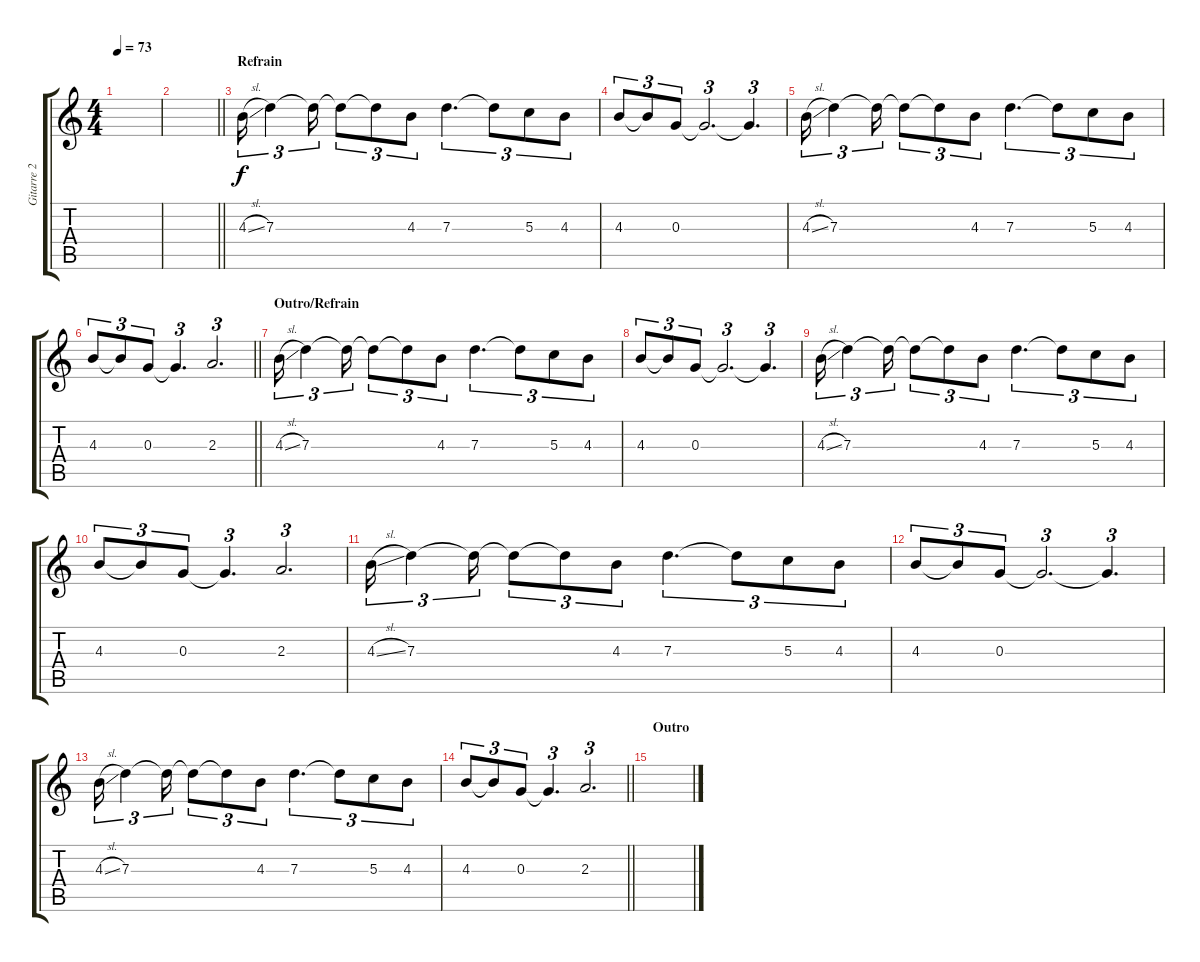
\track ("Gitarre 2" "Gitarre 2") {instrument electricguitarclean}
\staff {score tabs}
\tuning (E4 B3 G3 D3 A2 E2) {hide}
\ts (4 4)
\tempo 73
\clef g2
\ks c
|
\barLineRight lightlight
|
\section ("" "Refrain")
4.3{sl}.16{tu (3 2)} 7.3.4{tu (3 2)} 7.3{t}.16{tu (3 2)} 7.3{t}.8{tu (3 2)} 7.3{t}.8{tu (3 2)} 4.3.8{tu (3 2)} 7.3.4{d tu (3 2)} 7.3{t}.8{tu (3 2)} 5.3.8{tu (3 2)} 4.3.8{tu (3 2)} |
4.3.8{tu (3 2)} 4.3{t}.8{tu (3 2)} 0.3.8{tu (3 2)} 0.3{t}.2{d tu (3 2)} 0.3{t}.4{d tu (3 2)} |
4.3{sl}.16{tu (3 2)} 7.3.4{tu (3 2)} 7.3{t}.16{tu (3 2)} 7.3{t}.8{tu (3 2)} 7.3{t}.8{tu (3 2)} 4.3.8{tu (3 2)} 7.3.4{d tu (3 2)} 7.3{t}.8{tu (3 2)} 5.3.8{tu (3 2)} 4.3.8{tu (3 2)} |
\barLineRight lightlight
4.3.8{tu (3 2)} 4.3{t}.8{tu (3 2)} 0.3.8{tu (3 2)} 0.3{t}.4{d tu (3 2)} 2.3.2{d tu (3 2)} |
\section ("" "Outro/Refrain")
4.3{sl}.16{tu (3 2)} 7.3.4{tu (3 2)} 7.3{t}.16{tu (3 2)} 7.3{t}.8{tu (3 2)} 7.3{t}.8{tu (3 2)} 4.3.8{tu (3 2)} 7.3.4{d tu (3 2)} 7.3{t}.8{tu (3 2)} 5.3.8{tu (3 2)} 4.3.8{tu (3 2)} |
4.3.8{tu (3 2)} 4.3{t}.8{tu (3 2)} 0.3.8{tu (3 2)} 0.3{t}.2{d tu (3 2)} 0.3{t}.4{d tu (3 2)} |
4.3{sl}.16{tu (3 2)} 7.3.4{tu (3 2)} 7.3{t}.16{tu (3 2)} 7.3{t}.8{tu (3 2)} 7.3{t}.8{tu (3 2)} 4.3.8{tu (3 2)} 7.3.4{d tu (3 2)} 7.3{t}.8{tu (3 2)} 5.3.8{tu (3 2)} 4.3.8{tu (3 2)} |
4.3.8{tu (3 2)} 4.3{t}.8{tu (3 2)} 0.3.8{tu (3 2)} 0.3{t}.4{d tu (3 2)} 2.3.2{d tu (3 2)} |
4.3{sl}.16{tu (3 2)} 7.3.4{tu (3 2)} 7.3{t}.16{tu (3 2)} 7.3{t}.8{tu (3 2)} 7.3{t}.8{tu (3 2)} 4.3.8{tu (3 2)} 7.3.4{d tu (3 2)} 7.3{t}.8{tu (3 2)} 5.3.8{tu (3 2)} 4.3.8{tu (3 2)} |
4.3.8{tu (3 2)} 4.3{t}.8{tu (3 2)} 0.3.8{tu (3 2)} 0.3{t}.2{d tu (3 2)} 0.3{t}.4{d tu (3 2)} |
4.3{sl}.16{tu (3 2)} 7.3.4{tu (3 2)} 7.3{t}.16{tu (3 2)} 7.3{t}.8{tu (3 2)} 7.3{t}.8{tu (3 2)} 4.3.8{tu (3 2)} 7.3.4{d tu (3 2)} 7.3{t}.8{tu (3 2)} 5.3.8{tu (3 2)} 4.3.8{tu (3 2)} |
\barLineRight lightlight
4.3.8{tu (3 2)} 4.3{t}.8{tu (3 2)} 0.3.8{tu (3 2)} 0.3{t}.4{d tu (3 2)} 2.3.2{d tu (3 2)} |
\section ("" "Outro")
